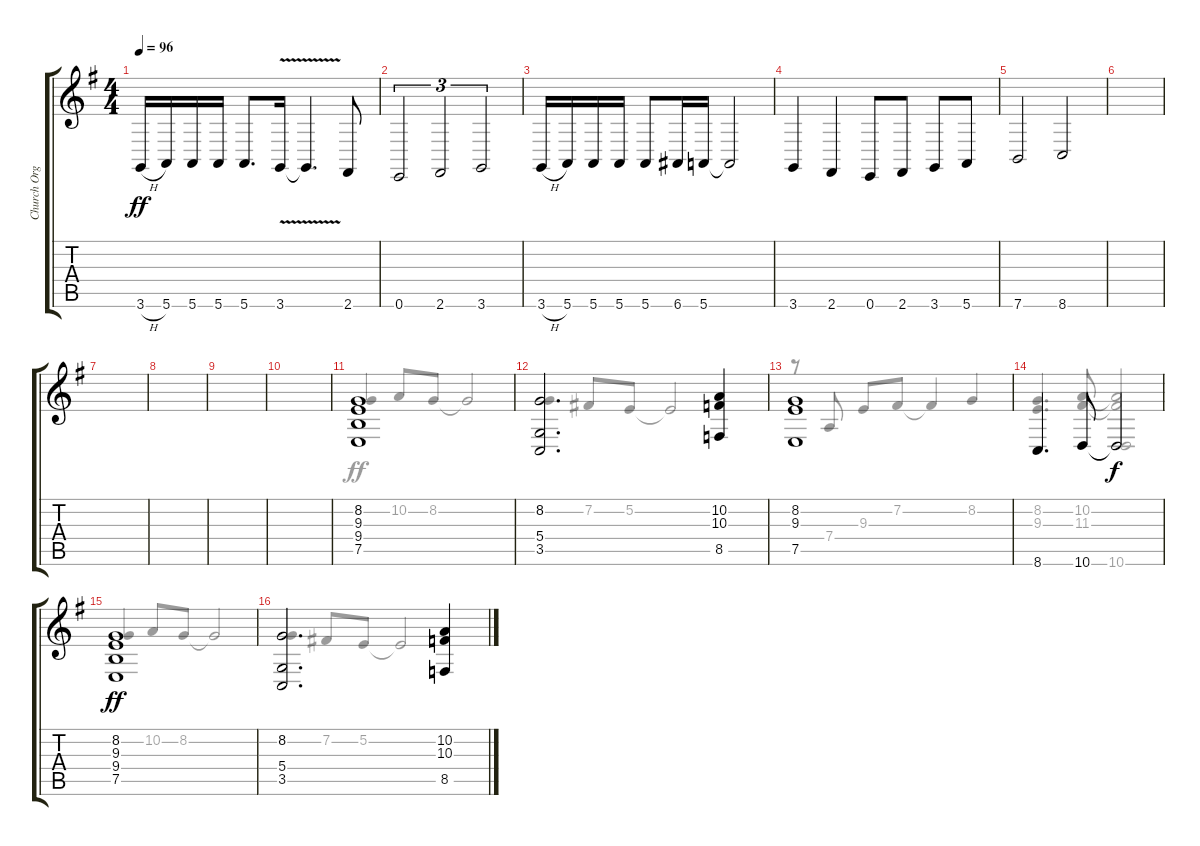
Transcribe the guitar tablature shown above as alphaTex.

\track ("Church Organ" "Church Org") {instrument churchorgan}
\staff {score tabs}
\tuning (E4 B3 G3 D3 A2 E2) {hide}
\voice
\ts (4 4)
\tempo 96
\clef g2
\ks g
3.6{h}.16{dy ff} 5.6.16 5.6.16 5.6.16 5.6.8{d} 3.6{v}.16 3.6{t}.4{d} 2.6.8 |
0.6.2{tu (3 2)} 2.6.2{tu (3 2)} 3.6.2{tu (3 2)} |
3.6{h}.16 5.6.16 5.6.16 5.6.16 5.6.8 6.6.16 5.6.16 5.6{t}.2 |
3.6.4 2.6.4 0.6.8 2.6.8 3.6.8 5.6.8 |
7.6.2 8.6.2 |
|
|
|
|
|
(8.2 9.3 9.4 7.5).1 |
(8.2 5.4 3.5).2{d} (10.2 10.3 8.5).4 |
(8.2 9.3 7.5).1 |
8.6.4{d} 10.6.8 10.6{t}.2{dy f} |
(8.2 9.3 9.4 7.5).1{dy ff} |
(8.2 5.4 3.5).2{d} (10.2 10.3 8.5).4
\voice
\clef g2
\ottava regular
\simile none
\ks g
|
|
|
|
|
|
|
|
|
|
8.2.4{beam Up} 10.2.8{beam Up} 8.2.8{beam Up} 8.2{t}.2{beam Up} |
8.2.4{beam Up} 7.2.8{beam Up} 5.2.8{beam Up} 5.2{t}.2{beam Up} |
r.8 7.4.8{beam Up} 9.3.8{beam Up} 7.2.8{beam Up} 7.2{t}.4{beam Up} 8.2.4{beam Up} |
(8.2 9.3).4{d dy ff beam Up} (10.2 11.3).8{beam Up} (10.2{t} 11.3{t} 10.6).2{dy f beam Up} |
8.2.4{beam Up} 10.2.8{beam Up} 8.2.8{beam Up} 8.2{t}.2{beam Up} |
8.2.4{beam Up} 7.2.8{beam Up} 5.2.8{beam Up} 5.2{t}.2{beam Up}
